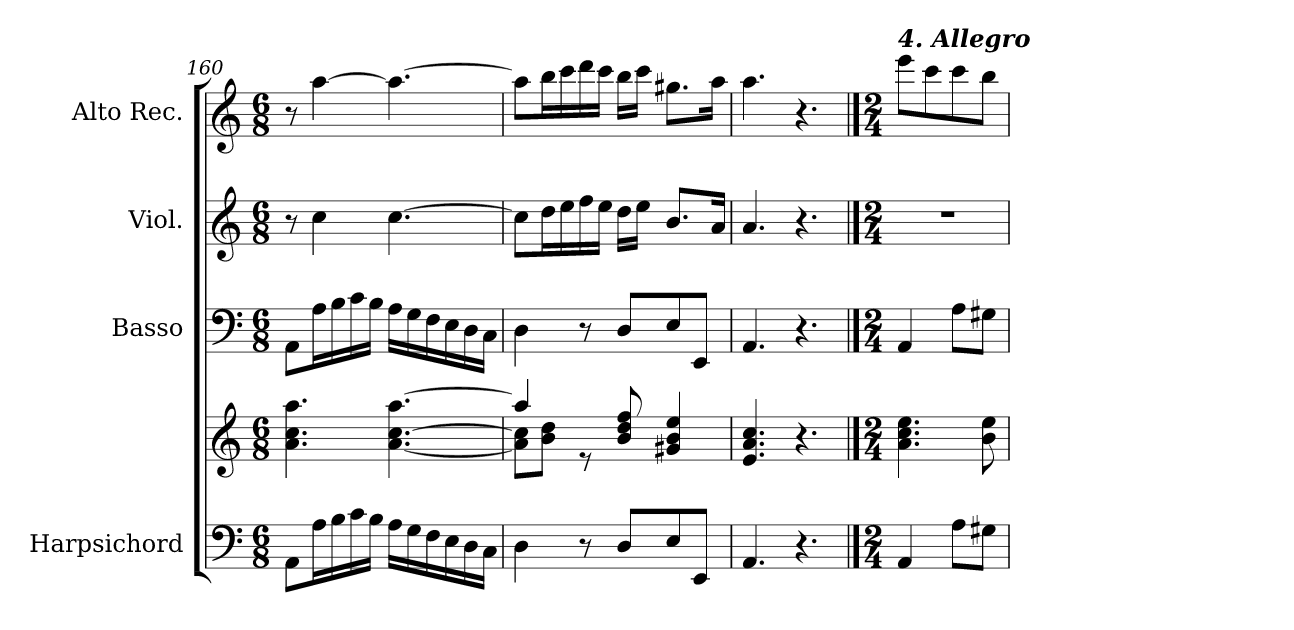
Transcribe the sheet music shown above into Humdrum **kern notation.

**kern	**kern	**kern	**kern	**kern
*part4	*part4	*part3	*part2	*part1
*staff5	*staff4	*staff3	*staff2	*staff1
*I"Harpsichord	*	*I"Basso	*I"Viol.	*I"Alto Rec.
*I'Hch.	*	*I'Bass.	*	*I'A.
*clefF4	*clefG2	*clefF4	*clefG2	*clefG2
*k[]	*k[]	*k[]	*k[]	*k[]
*M6/8	*M6/8	*M6/8	*M6/8	*M6/8
=160	=160	=160	=160	=160
8AA\L	4.a\ 4.cc\ 4.aa\	8AA\L	8r	8r
16A\L	.	16A\L	4cc\	[4aa\
16B\	.	16B\	.	.
16c\	.	16c\	.	.
16B\JJ	.	16B\JJ	.	.
16A\LL	[4.a\ [4.cc\ [4.aa\	16A\LL	[4.cc\	4.aa\_
16G\	.	16G\	.	.
16F\	.	16F\	.	.
16E\	.	16E\	.	.
16D\	.	16D\	.	.
16C\JJ	.	16C\JJ	.	.
=161	=161	=161	=161	=161
*	*^	*	*	*
4D\	4aa/]	8a\] 8cc\]L	4D\	8cc\L]	8aa\L]
.	.	8b\ 8dd\J	.	16dd\L	16bb\L
.	.	.	.	16ee\	16ccc\
8r	8re	2ryy	8r	16ff\	16ddd\
.	.	.	.	16ee\JJ	16ccc\JJ
8D/L	8b/ 8dd/ 8ff/	.	8D/L	16dd\LL	16bb\LL
.	.	.	.	16ee\JJ	16ccc\JJ
8E/	4g#X/ 4b/ 4ee/	.	8E/	8.b/L	8.gg#X\L
8EE/J	.	.	8EE/J	.	.
.	.	.	.	16a/Jk	16aa\Jk
*	*v	*v	*	*	*
=162	=162	=162	=162	=162
4.AA/	4.e/ 4.a/ 4.cc/	4.AA/	4.a/	4.aa\
4.r	4.r	4.r	4.r	4.r
!!LO:LB:g=z
==163	==163	==163	==163	==163
*M2/4	*M2/4	*M2/4	*M2/4	*M2/4
*	*	*	*	*MM120
!	!	!	!	!LO:TX:a:Bi:t=4. Allegro
4AA/	4.a\ 4.cc\ 4.ee\	4AA/	2r	8eee\L
.	.	.	.	8ccc\
8A\L	.	8A\L	.	8ccc\
8G#X\J	8b\ 8ee\	8G#X\J	.	8bb\J
=	=	=	=	=
*-	*-	*-	*-	*-
